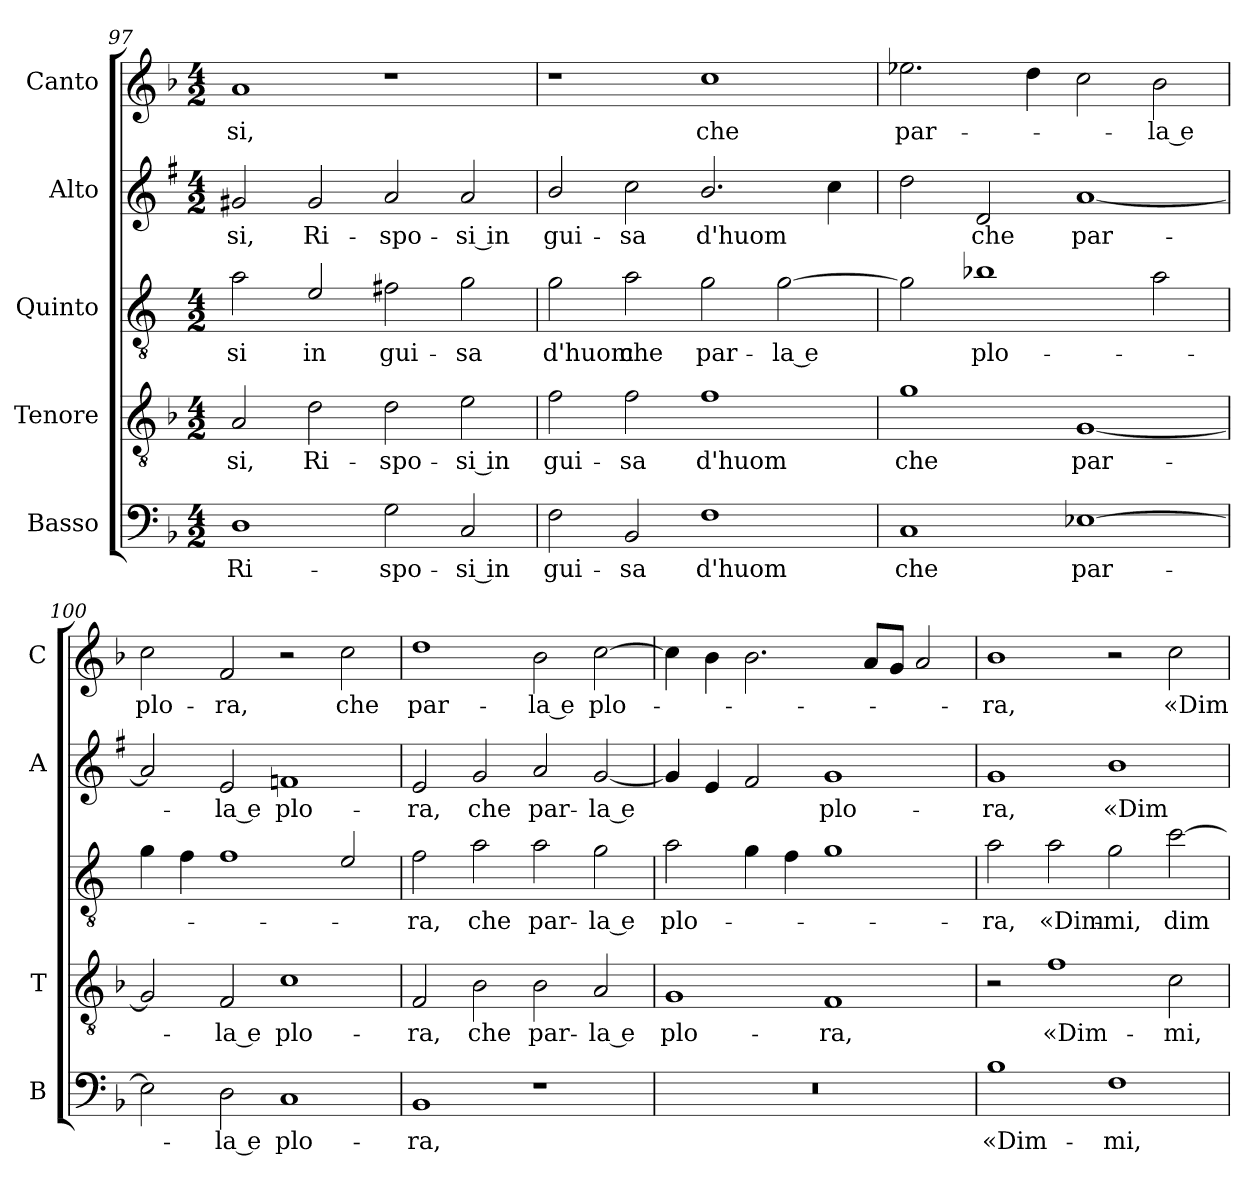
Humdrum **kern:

**kern	**text	**kern	**text	**kern	**text	**kern	**text	**kern	**text
*part5	*part5	*part4	*part4	*part3	*part3	*part2	*part2	*part1	*part1
*staff5	*staff5	*staff4	*staff4	*staff3	*staff3	*staff2	*staff2	*staff1	*staff1
*I"Basso	*	*I"Tenore	*	*I"Quinto	*	*I"Alto	*	*I"Canto	*
*I'B	*	*I'T	*	*	*	*I'A	*	*I'C	*
*clefF4	*	*clefGv2	*	*clefGv2	*	*clefG2	*	*clefG2	*
*	*	*	*	*ITrd4c7	*	*ITrd1c2	*	*	*
*k[b-]	*	*k[b-]	*	*k[b-]	*	*k[b-]	*	*k[b-]	*
*F:	*	*F:	*	*F:	*	*F:	*	*F:	*
*M4/2	*	*M4/2	*	*M4/2	*	*M4/2	*	*M4/2	*
=97	=97	=97	=97	=97	=97	=97	=97	=97	=97
!	!LO:LY:b	!	!LO:LY:b	!	!LO:LY:b	!	!LO:LY:b	!	!LO:LY:b
1D	Ri-	2A/	-si,	2d\	-si	2f#X/	-si,	1a	-si,
!	!	!	!LO:LY:b	!	!LO:LY:b	!	!LO:LY:b	!	!
.	.	2d\	Ri-	2A/	in	2f#/	Ri-	.	.
!	!LO:LY:b	!	!LO:LY:b	!	!LO:LY:b	!	!LO:LY:b	!	!
2G\	-spo-	2d\	-spo-	2Bn\	gui-	2g/	-spo-	1r	.
!	!LO:LY:b	!	!LO:LY:b	!	!LO:LY:b	!	!LO:LY:b	!	!
2C/	-si in	2e\	-si in	2c\	-sa	2g/	-si in	.	.
=98	=98	=98	=98	=98	=98	=98	=98	=98	=98
!	!LO:LY:b	!	!LO:LY:b	!	!LO:LY:b	!	!LO:LY:b	!	!
2F\	gui-	2f\	gui-	2c\	d'huom	2a/	gui-	1r	.
!	!LO:LY:b	!	!LO:LY:b	!	!LO:LY:b	!	!LO:LY:b	!	!
2BB-/	-sa	2f\	-sa	2d\	che	2b-\	-sa	.	.
!	!LO:LY:b	!	!LO:LY:b	!	!LO:LY:b	!	!LO:LY:b	!	!LO:LY:b
1F	d'huom	1f	d'huom	2c\	par-	2.a/	d'huom	1cc	che
!	!	!	!	!	!LO:LY:b	!	!	!	!
.	.	.	.	[2c\	-la e	.	.	.	.
.	.	.	.	.	.	4b-\	.	.	.
=99	=99	=99	=99	=99	=99	=99	=99	=99	=99
!	!LO:LY:b	!	!LO:LY:b	!	!	!	!	!	!LO:LY:b
1C	che	1g	che	2c\]	.	2cc\	.	2.ee-X\	par-
!	!	!	!	!	!LO:LY:b	!	!LO:LY:b	!	!
.	.	.	.	1e-X	plo-	2c/	che	.	.
.	.	.	.	.	.	.	.	4dd\	.
!	!LO:LY:b	!	!LO:LY:b	!	!	!	!LO:LY:b	!	!
[1E-X	par-	[1G	par-	.	.	[1g	par-	2cc\	.
!	!	!	!	!	!	!	!	!	!LO:LY:b
.	.	.	.	2d\	.	.	.	2b-\	-la e
!!LO:PB:g=z
=100	=100	=100	=100	=100	=100	=100	=100	=100	=100
!	!	!	!	!	!	!	!	!	!LO:LY:b
2E-\]	.	2G/]	.	4c\	.	2g/]	.	2cc\	plo-
.	.	.	.	4B-\	.	.	.	.	.
!	!LO:LY:b	!	!LO:LY:b	!	!	!	!LO:LY:b	!	!LO:LY:b
2D\	-la e	2F/	-la e	1B-	.	2d/	-la e	2f/	-ra,
!	!LO:LY:b	!	!LO:LY:b	!	!	!	!LO:LY:b	!	!
1C	plo-	1c	plo-	.	.	1e-X	plo-	2r	.
!	!	!	!	!	!	!	!	!	!LO:LY:b
.	.	.	.	2A/	.	.	.	2cc\	che
=101	=101	=101	=101	=101	=101	=101	=101	=101	=101
!	!LO:LY:b	!	!LO:LY:b	!	!LO:LY:b	!	!LO:LY:b	!	!LO:LY:b
1BB-	-ra,	2F/	-ra,	2B-\	-ra,	2d/	-ra,	1dd	par-
!	!	!	!LO:LY:b	!	!LO:LY:b	!	!LO:LY:b	!	!
.	.	2B-\	che	2d\	che	2f/	che	.	.
!	!	!	!LO:LY:b	!	!LO:LY:b	!	!LO:LY:b	!	!LO:LY:b
1r	.	2B-\	par-	2d\	par-	2g/	par-	2b-\	-la e
!	!	!	!LO:LY:b	!	!LO:LY:b	!	!LO:LY:b	!	!LO:LY:b
.	.	2A/	-la e	2c\	-la e	[2f/	-la e	[2cc\	plo-
=102	=102	=102	=102	=102	=102	=102	=102	=102	=102
!	!	!	!LO:LY:b	!	!LO:LY:b	!	!	!	!
0r	.	1G	plo-	2d\	plo-	4f/]	.	4cc\]	.
.	.	.	.	.	.	4d/	.	4b-\	.
.	.	.	.	4c\	.	2e/	.	2.b-\	.
.	.	.	.	4B-\	.	.	.	.	.
!	!	!	!LO:LY:b	!	!	!	!LO:LY:b	!	!
.	.	1F	-ra,	1c	.	1f	plo-	.	.
.	.	.	.	.	.	.	.	8a/L	.
.	.	.	.	.	.	.	.	8g/J	.
.	.	.	.	.	.	.	.	2a/	.
=103	=103	=103	=103	=103	=103	=103	=103	=103	=103
!	!LO:LY:b	!	!	!	!LO:LY:b	!	!LO:LY:b	!	!LO:LY:b
1B-	«Dim-	2r	.	2d\	-ra,	1f	-ra,	1b-	-ra,
!	!	!	!LO:LY:b	!	!LO:LY:b	!	!	!	!
.	.	1f	«Dim-	2d\	«Dim-	.	.	.	.
!	!LO:LY:b	!	!	!	!LO:LY:b	!	!LO:LY:b	!	!
1F	-mi,	.	.	2c\	-mi,	1a	«Dim-	2r	.
!	!	!	!LO:LY:b	!	!LO:LY:b	!	!	!	!LO:LY:b
.	.	2c\	-mi,	[2f\	dim-	.	.	2cc\	«Dim-
=	=	=	=	=	=	=	=	=	=
*-	*-	*-	*-	*-	*-	*-	*-	*-	*-
